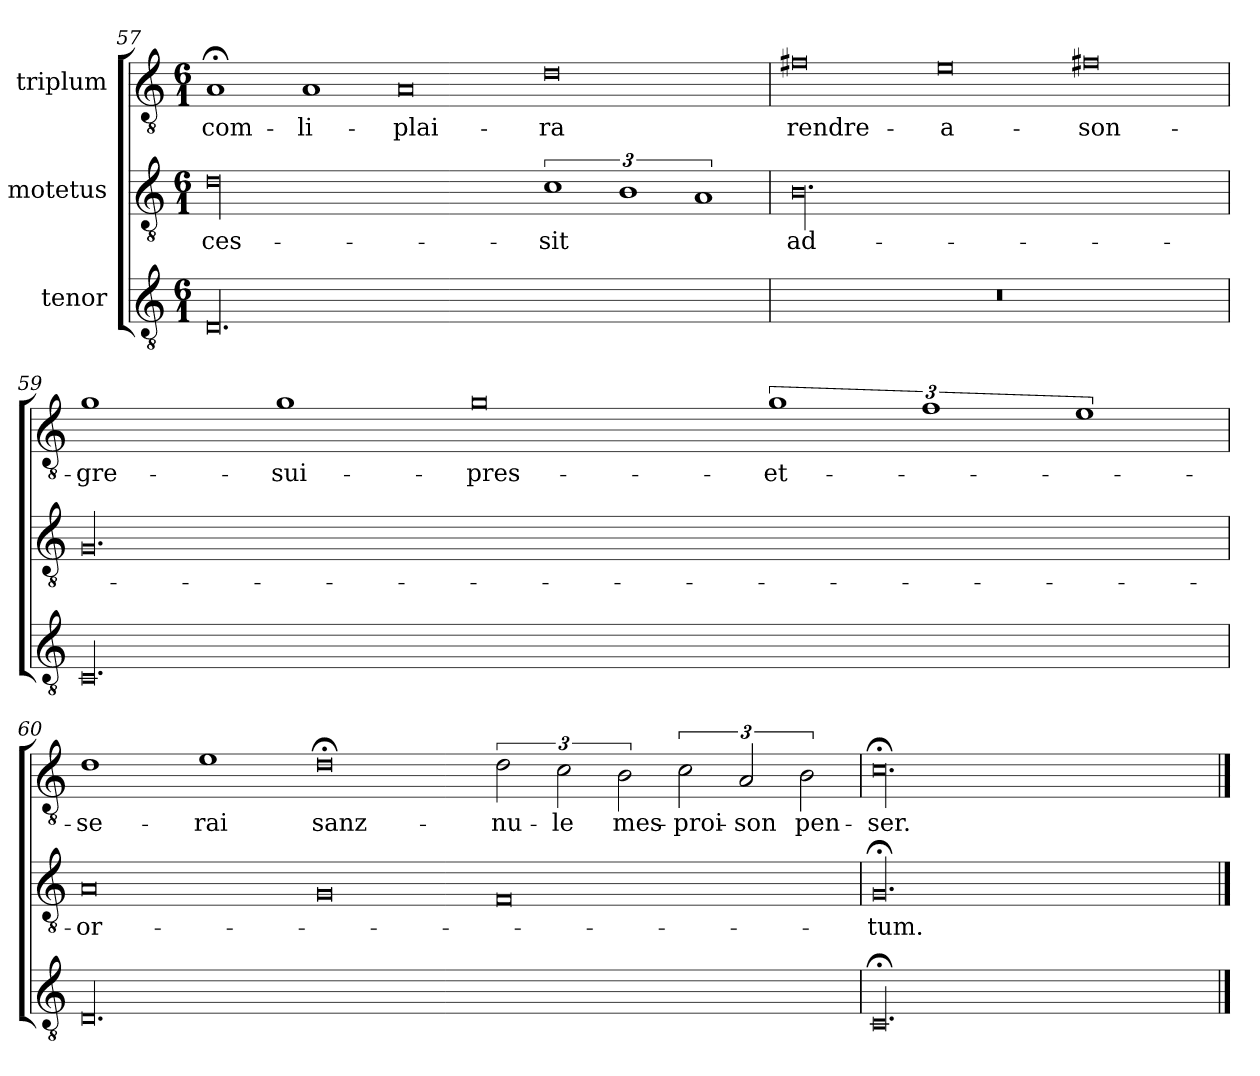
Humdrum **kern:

**kern	**kern	**text	**kern	**text
*part3	*part2	*part2	*part1	*part1
*staff3	*staff2	*staff2	*staff1	*staff1
*I"tenor	*I"motetus	*	*I"triplum	*
*clefGv2	*clefGv2	*	*clefGv2	*
*k[]	*k[]	*	*k[]	*
*C:	*C:	*	*C:	*
*M6/1	*M6/1	*	*M6/1	*
=57	=57	=57	=57	=57
00.D/	00d\	-ces-	1A;</	com-
.	.	.	1A/	li-
.	.	.	0A/	plai-
.	3%2c\	-sit	0d\	-ra
.	3%2B\	.	.	.
.	3%2A/	.	.	.
=58	=58	=58	=58	=58
00.r	00.B\	ad-	0f#X\	rendre-
.	.	.	0e\	a-
.	.	.	0f#X\	son-
=59	=59	=59	=59	=59
00.C/	00.G/	.	1g\	gre-
.	.	.	1g\	sui-
.	.	.	0g\	pres-
.	.	.	3%2g\	et-
.	.	.	3%2f\	.
.	.	.	3%2e\	.
=60	=60	=60	=60	=60
00.D/	0A/	or-	1d\	se-
.	.	.	1e\	-rai
.	0G/	.	0d;<\	sanz-
.	0F/	.	3d\	nu-
.	.	.	3c\	-le
.	.	.	3B\	mes-
.	.	.	3c\	proi-
.	.	.	3A/	-son
.	.	.	3B\	pen-
=61	=61	=61	=61	=61
00.C;</	00.G;</	-tum.	00.c;<\	-ser.
==	==	==	==	==
*-	*-	*-	*-	*-
